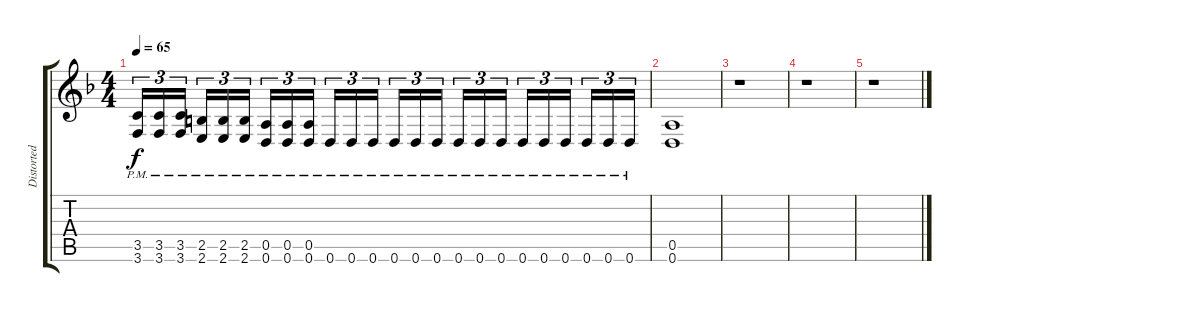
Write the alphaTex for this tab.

\track ("Distorted Guitar 1" "Distorted ") {instrument distortionguitar}
\staff {score tabs}
\tuning (E4 B3 G3 D3 A2 D2) {hide}
\ts (4 4)
\tempo 65
\clef g2
\ks f
(3.5{pm} 3.6{pm}).16{tu (3 2) dy f} (3.5{pm} 3.6{pm}).16{tu (3 2)} (3.5{pm} 3.6{pm}).16{tu (3 2) beam splitsecondary} (2.5{pm} 2.6{pm}).16{tu (3 2)} (2.5{pm} 2.6{pm}).16{tu (3 2)} (2.5{pm} 2.6{pm}).16{tu (3 2)} (0.5{pm} 0.6{pm}).16{tu (3 2)} (0.5{pm} 0.6{pm}).16{tu (3 2)} (0.5{pm} 0.6{pm}).16{tu (3 2) beam splitsecondary} 0.6{pm}.16{tu (3 2)} 0.6{pm}.16{tu (3 2)} 0.6{pm}.16{tu (3 2)} 0.6{pm}.16{tu (3 2)} 0.6{pm}.16{tu (3 2)} 0.6{pm}.16{tu (3 2) beam splitsecondary} 0.6{pm}.16{tu (3 2)} 0.6{pm}.16{tu (3 2)} 0.6{pm}.16{tu (3 2)} 0.6{pm}.16{tu (3 2)} 0.6{pm}.16{tu (3 2)} 0.6{pm}.16{tu (3 2) beam splitsecondary} 0.6{pm}.16{tu (3 2)} 0.6{pm}.16{tu (3 2)} 0.6{pm}.16{tu (3 2)} |
(0.5 0.6).1 |
r.1 |
r.1 |
r.1
